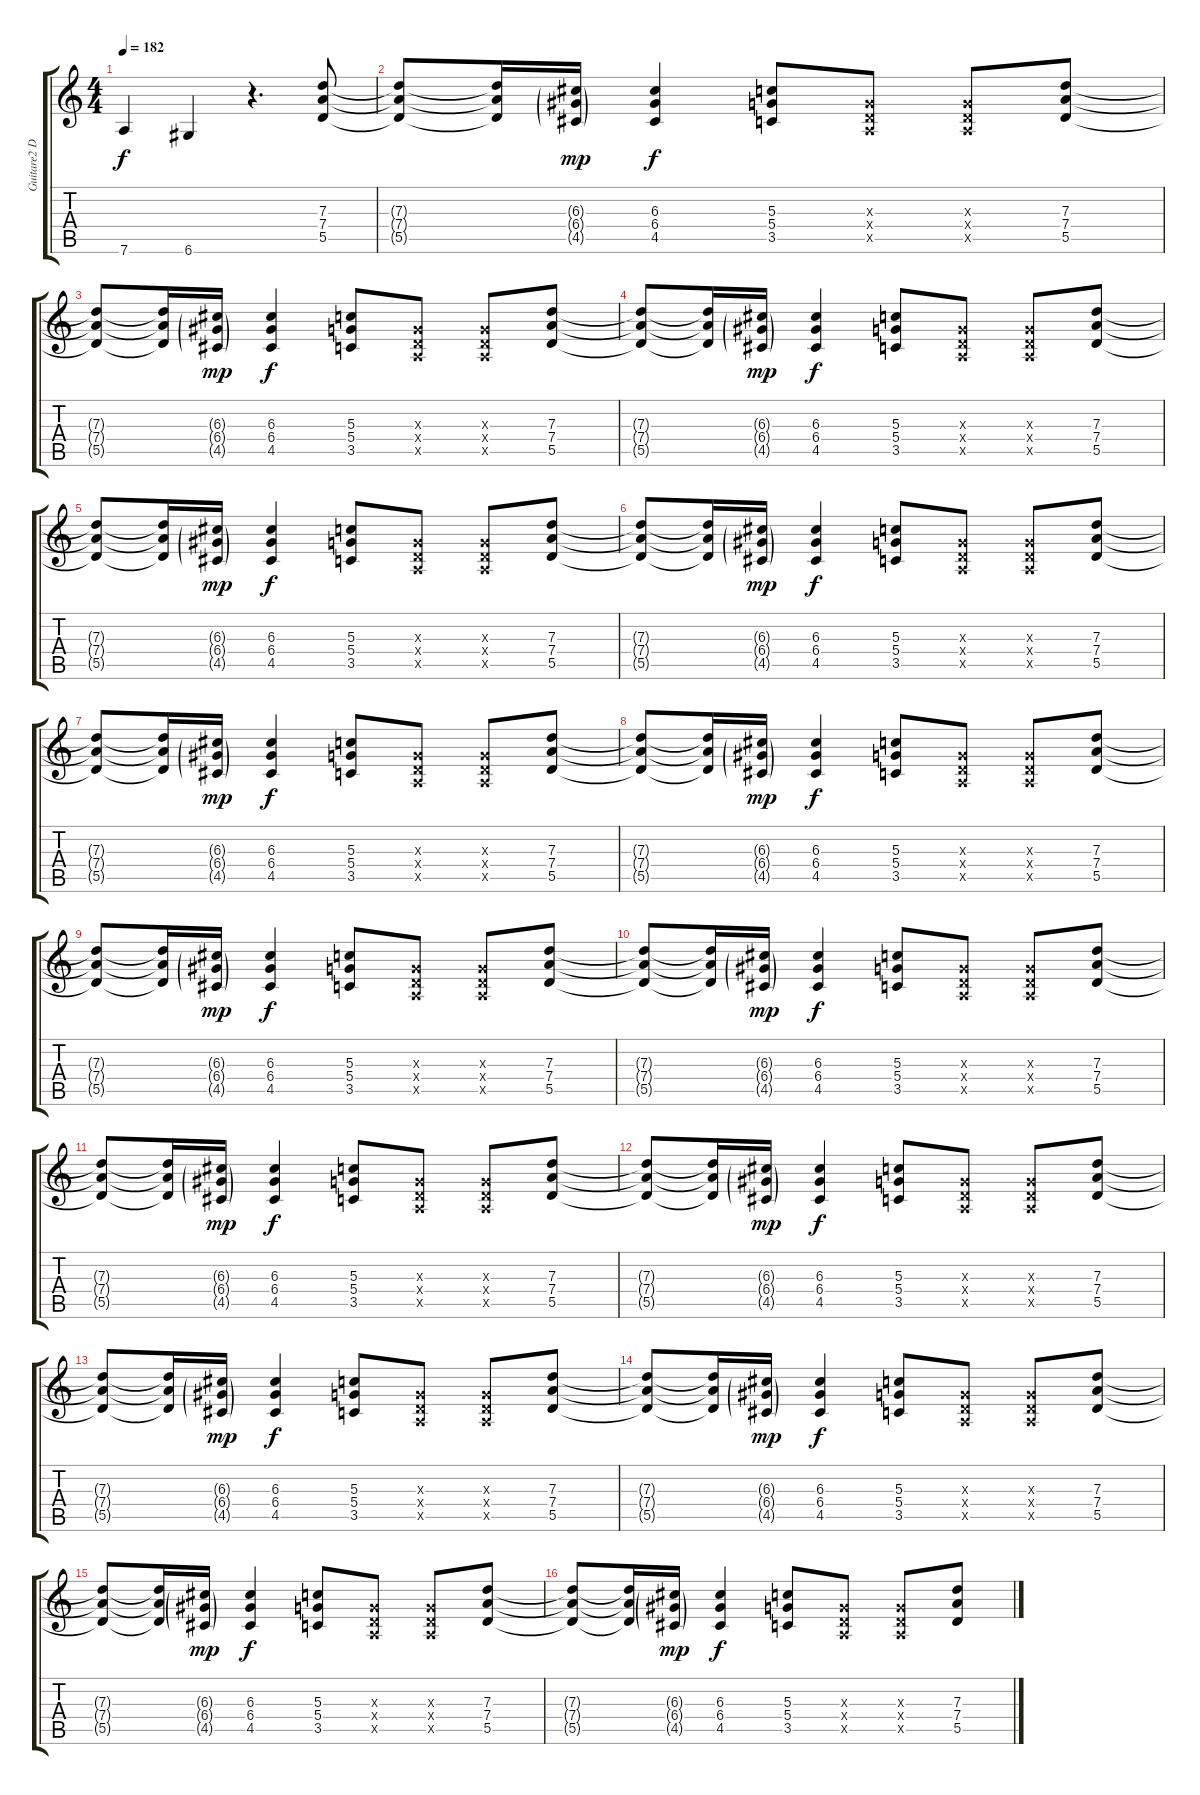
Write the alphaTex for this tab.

\track ("Guitare2 Dr-D" "Guitare2 D") {instrument distortionguitar}
\staff {score tabs}
\tuning (E4 B3 G3 D3 A2 D2) {hide}
\ts (4 4)
\tempo 182
\clef g2
\ks c
7.6{t}.4{dy f} 6.6.4 r.4{d} (7.3 7.4 5.5).8 |
(7.3{t} 7.4{t} 5.5{t}).8 (7.3{t} 7.4{t} 5.5{t}).16 (6.3{g} 6.4{g} 4.5{g}).16{dy mp} (6.3 6.4 4.5).4{dy f} (5.3 5.4 3.5).8 (0.3{x} 0.4{x} 0.5{x}).8 (0.3{x} 0.4{x} 0.5{x}).8 (7.3 7.4 5.5).8 |
(7.3{t} 7.4{t} 5.5{t}).8 (7.3{t} 7.4{t} 5.5{t}).16 (6.3{g} 6.4{g} 4.5{g}).16{dy mp} (6.3 6.4 4.5).4{dy f} (5.3 5.4 3.5).8 (0.3{x} 0.4{x} 0.5{x}).8 (0.3{x} 0.4{x} 0.5{x}).8 (7.3 7.4 5.5).8 |
(7.3{t} 7.4{t} 5.5{t}).8 (7.3{t} 7.4{t} 5.5{t}).16 (6.3{g} 6.4{g} 4.5{g}).16{dy mp} (6.3 6.4 4.5).4{dy f} (5.3 5.4 3.5).8 (0.3{x} 0.4{x} 0.5{x}).8 (0.3{x} 0.4{x} 0.5{x}).8 (7.3 7.4 5.5).8 |
(7.3{t} 7.4{t} 5.5{t}).8 (7.3{t} 7.4{t} 5.5{t}).16 (6.3{g} 6.4{g} 4.5{g}).16{dy mp} (6.3 6.4 4.5).4{dy f} (5.3 5.4 3.5).8 (0.3{x} 0.4{x} 0.5{x}).8 (0.3{x} 0.4{x} 0.5{x}).8 (7.3 7.4 5.5).8 |
(7.3{t} 7.4{t} 5.5{t}).8 (7.3{t} 7.4{t} 5.5{t}).16 (6.3{g} 6.4{g} 4.5{g}).16{dy mp} (6.3 6.4 4.5).4{dy f} (5.3 5.4 3.5).8 (0.3{x} 0.4{x} 0.5{x}).8 (0.3{x} 0.4{x} 0.5{x}).8 (7.3 7.4 5.5).8 |
(7.3{t} 7.4{t} 5.5{t}).8 (7.3{t} 7.4{t} 5.5{t}).16 (6.3{g} 6.4{g} 4.5{g}).16{dy mp} (6.3 6.4 4.5).4{dy f} (5.3 5.4 3.5).8 (0.3{x} 0.4{x} 0.5{x}).8 (0.3{x} 0.4{x} 0.5{x}).8 (7.3 7.4 5.5).8 |
(7.3{t} 7.4{t} 5.5{t}).8 (7.3{t} 7.4{t} 5.5{t}).16 (6.3{g} 6.4{g} 4.5{g}).16{dy mp} (6.3 6.4 4.5).4{dy f} (5.3 5.4 3.5).8 (0.3{x} 0.4{x} 0.5{x}).8 (0.3{x} 0.4{x} 0.5{x}).8 (7.3 7.4 5.5).8 |
(7.3{t} 7.4{t} 5.5{t}).8 (7.3{t} 7.4{t} 5.5{t}).16 (6.3{g} 6.4{g} 4.5{g}).16{dy mp} (6.3 6.4 4.5).4{dy f} (5.3 5.4 3.5).8 (0.3{x} 0.4{x} 0.5{x}).8 (0.3{x} 0.4{x} 0.5{x}).8 (7.3 7.4 5.5).8 |
(7.3{t} 7.4{t} 5.5{t}).8 (7.3{t} 7.4{t} 5.5{t}).16 (6.3{g} 6.4{g} 4.5{g}).16{dy mp} (6.3 6.4 4.5).4{dy f} (5.3 5.4 3.5).8 (0.3{x} 0.4{x} 0.5{x}).8 (0.3{x} 0.4{x} 0.5{x}).8 (7.3 7.4 5.5).8 |
(7.3{t} 7.4{t} 5.5{t}).8 (7.3{t} 7.4{t} 5.5{t}).16 (6.3{g} 6.4{g} 4.5{g}).16{dy mp} (6.3 6.4 4.5).4{dy f} (5.3 5.4 3.5).8 (0.3{x} 0.4{x} 0.5{x}).8 (0.3{x} 0.4{x} 0.5{x}).8 (7.3 7.4 5.5).8 |
(7.3{t} 7.4{t} 5.5{t}).8 (7.3{t} 7.4{t} 5.5{t}).16 (6.3{g} 6.4{g} 4.5{g}).16{dy mp} (6.3 6.4 4.5).4{dy f} (5.3 5.4 3.5).8 (0.3{x} 0.4{x} 0.5{x}).8 (0.3{x} 0.4{x} 0.5{x}).8 (7.3 7.4 5.5).8 |
(7.3{t} 7.4{t} 5.5{t}).8 (7.3{t} 7.4{t} 5.5{t}).16 (6.3{g} 6.4{g} 4.5{g}).16{dy mp} (6.3 6.4 4.5).4{dy f} (5.3 5.4 3.5).8 (0.3{x} 0.4{x} 0.5{x}).8 (0.3{x} 0.4{x} 0.5{x}).8 (7.3 7.4 5.5).8 |
(7.3{t} 7.4{t} 5.5{t}).8 (7.3{t} 7.4{t} 5.5{t}).16 (6.3{g} 6.4{g} 4.5{g}).16{dy mp} (6.3 6.4 4.5).4{dy f} (5.3 5.4 3.5).8 (0.3{x} 0.4{x} 0.5{x}).8 (0.3{x} 0.4{x} 0.5{x}).8 (7.3 7.4 5.5).8 |
(7.3{t} 7.4{t} 5.5{t}).8 (7.3{t} 7.4{t} 5.5{t}).16 (6.3{g} 6.4{g} 4.5{g}).16{dy mp} (6.3 6.4 4.5).4{dy f} (5.3 5.4 3.5).8 (0.3{x} 0.4{x} 0.5{x}).8 (0.3{x} 0.4{x} 0.5{x}).8 (7.3 7.4 5.5).8 |
(7.3{t} 7.4{t} 5.5{t}).8 (7.3{t} 7.4{t} 5.5{t}).16 (6.3{g} 6.4{g} 4.5{g}).16{dy mp} (6.3 6.4 4.5).4{dy f} (5.3 5.4 3.5).8 (0.3{x} 0.4{x} 0.5{x}).8 (0.3{x} 0.4{x} 0.5{x}).8 (7.3 7.4 5.5).8
